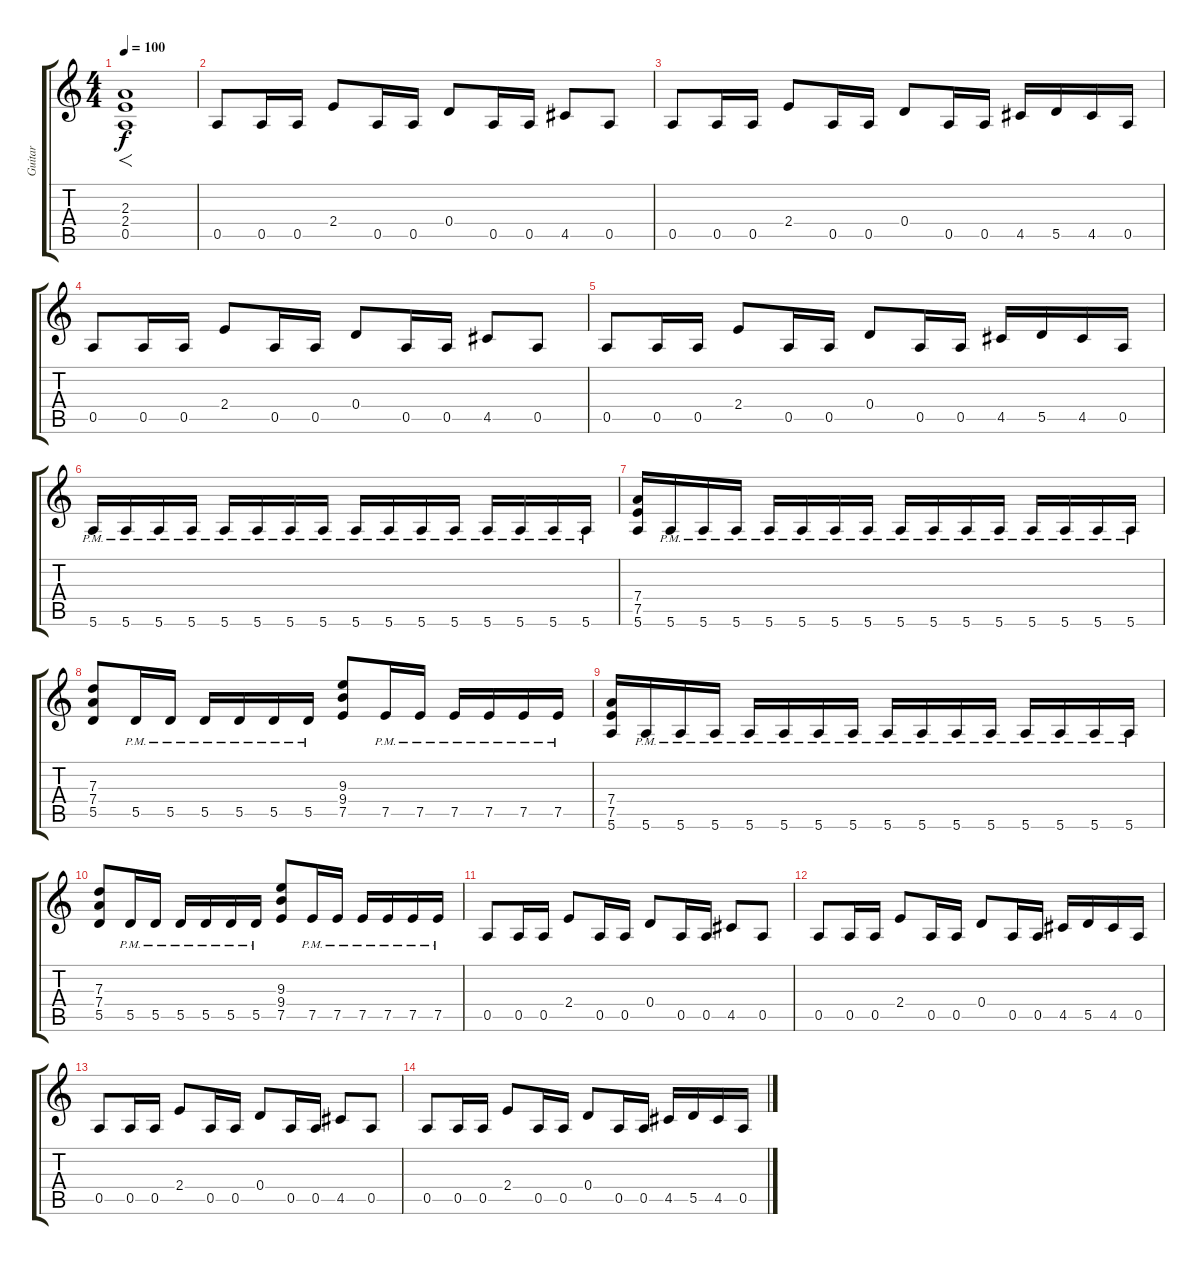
\track ("Guitar" "Guitar") {instrument overdrivenguitar}
\staff {score tabs}
\tuning (E4 B3 G3 D3 A2 E2) {hide}
\ts (4 4)
\tempo 100
\clef g2
\ks c
(2.3 2.4 0.5).1{f dy f instrument overdrivenguitar} |
0.5.8 0.5.16 0.5.16 2.4.8 0.5.16 0.5.16 0.4.8 0.5.16 0.5.16 4.5.8 0.5.8 |
0.5.8 0.5.16 0.5.16 2.4.8 0.5.16 0.5.16 0.4.8 0.5.16 0.5.16 4.5.16 5.5.16 4.5.16 0.5.16 |
0.5.8 0.5.16 0.5.16 2.4.8 0.5.16 0.5.16 0.4.8 0.5.16 0.5.16 4.5.8 0.5.8 |
0.5.8 0.5.16 0.5.16 2.4.8 0.5.16 0.5.16 0.4.8 0.5.16 0.5.16 4.5.16 5.5.16 4.5.16 0.5.16 |
5.6{pm}.16 5.6{pm}.16 5.6{pm}.16 5.6{pm}.16 5.6{pm}.16 5.6{pm}.16 5.6{pm}.16 5.6{pm}.16 5.6{pm}.16 5.6{pm}.16 5.6{pm}.16 5.6{pm}.16 5.6{pm}.16 5.6{pm}.16 5.6{pm}.16 5.6{pm}.16 |
(7.4 7.5 5.6).16 5.6{pm}.16 5.6{pm}.16 5.6{pm}.16 5.6{pm}.16 5.6{pm}.16 5.6{pm}.16 5.6{pm}.16 5.6{pm}.16 5.6{pm}.16 5.6{pm}.16 5.6{pm}.16 5.6{pm}.16 5.6{pm}.16 5.6{pm}.16 5.6{pm}.16 |
(7.3 7.4 5.5).8 5.5{pm}.16 5.5{pm}.16 5.5{pm}.16 5.5{pm}.16 5.5{pm}.16 5.5{pm}.16 (9.3 9.4 7.5).8 7.5{pm}.16 7.5{pm}.16 7.5{pm}.16 7.5{pm}.16 7.5{pm}.16 7.5{pm}.16 |
(7.4 7.5 5.6).16 5.6{pm}.16 5.6{pm}.16 5.6{pm}.16 5.6{pm}.16 5.6{pm}.16 5.6{pm}.16 5.6{pm}.16 5.6{pm}.16 5.6{pm}.16 5.6{pm}.16 5.6{pm}.16 5.6{pm}.16 5.6{pm}.16 5.6{pm}.16 5.6{pm}.16 |
(7.3 7.4 5.5).8 5.5{pm}.16 5.5{pm}.16 5.5{pm}.16 5.5{pm}.16 5.5{pm}.16 5.5{pm}.16 (9.3 9.4 7.5).8 7.5{pm}.16 7.5{pm}.16 7.5{pm}.16 7.5{pm}.16 7.5{pm}.16 7.5{pm}.16 |
0.5.8 0.5.16 0.5.16 2.4.8 0.5.16 0.5.16 0.4.8 0.5.16 0.5.16 4.5.8 0.5.8 |
0.5.8 0.5.16 0.5.16 2.4.8 0.5.16 0.5.16 0.4.8 0.5.16 0.5.16 4.5.16 5.5.16 4.5.16 0.5.16 |
0.5.8 0.5.16 0.5.16 2.4.8 0.5.16 0.5.16 0.4.8 0.5.16 0.5.16 4.5.8 0.5.8 |
0.5.8 0.5.16 0.5.16 2.4.8 0.5.16 0.5.16 0.4.8 0.5.16 0.5.16 4.5.16 5.5.16 4.5.16 0.5.16
